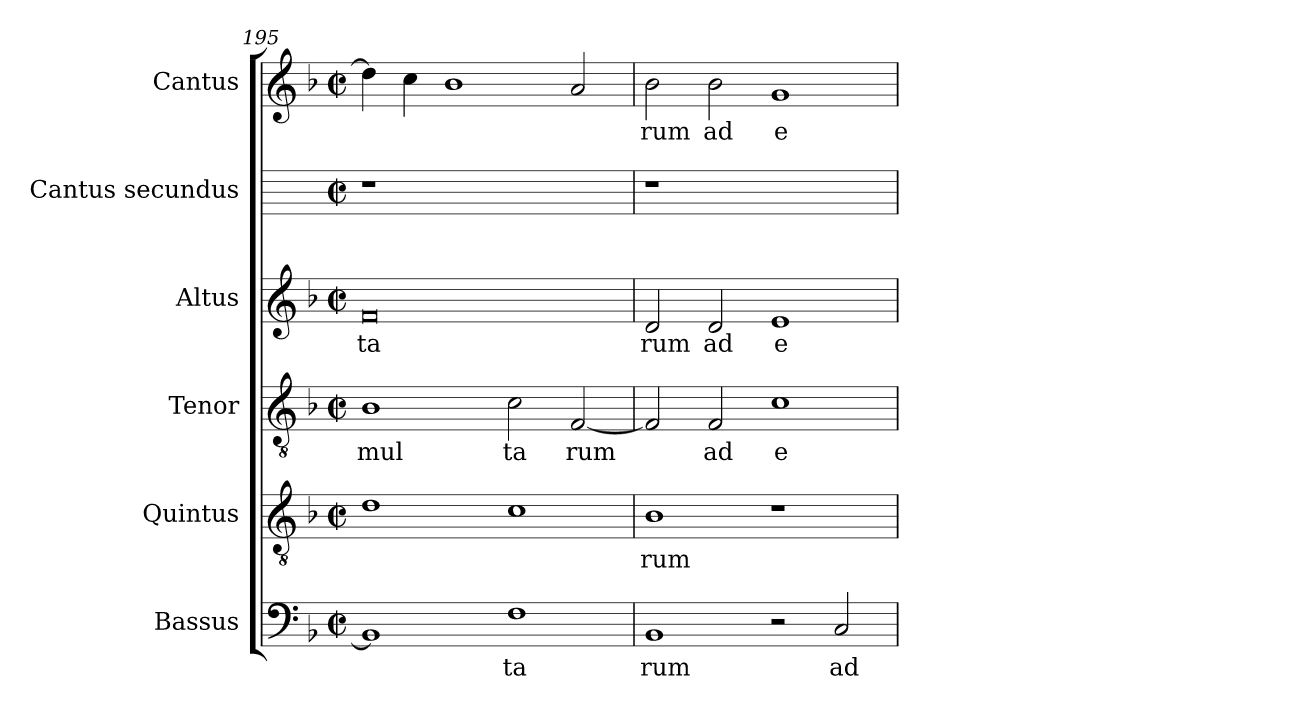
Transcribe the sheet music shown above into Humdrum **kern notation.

**kern	**text	**kern	**text	**kern	**text	**kern	**text	**kern	**kern	**text
*part6	*part6	*part5	*part5	*part4	*part4	*part3	*part3	*part2	*part1	*part1
*staff6	*staff6	*staff5	*staff5	*staff4	*staff4	*staff3	*staff3	*staff2	*staff1	*staff1
*I"Bassus	*	*I"Quintus	*	*I"Tenor	*	*I"Altus	*	*I"Cantus  secundus	*I"Cantus	*
*I'B	*	*I'Q	*	*I'T	*	*I'A	*	*	*I'C	*
*clefF4	*	*clefGv2	*	*clefGv2	*	*clefG2	*	*	*clefG2	*
*k[b-]	*	*k[b-]	*	*k[b-]	*	*k[b-]	*	*k[]	*k[b-]	*
*F:	*	*F:	*	*F:	*	*F:	*	*C:	*F:	*
*M2/2	*	*M2/2	*	*M2/2	*	*M2/2	*	*M2/2	*M2/2	*
*met(c|)	*	*met(c|)	*	*met(c|)	*	*met(c|)	*	*met(c|)	*met(c|)	*
=195	=195	=195	=195	=195	=195	=195	=195	=195	=195	=195
!	!LO:LY:b:cj	!	!LO:LY:b:cj	!	!LO:LY:b:cj	!	!LO:LY:b:cj	!	!	!LO:LY:b:cj
1BB-]	.	1d	.	1B-	mul	0f	ta	1r	4dd\]	.
!	!	!	!	!	!	!	!	!	!	!LO:LY:b:cj
.	.	.	.	.	.	.	.	.	4cc\	.
!	!	!	!	!	!	!	!	!	!	!LO:LY:b:cj
.	.	.	.	.	.	.	.	.	1b-	.
!	!LO:LY:b:cj	!	!LO:LY:b:cj	!	!LO:LY:b:cj	!	!	!	!	!
1F	ta	1c	.	2c\	ta	.	.	1ryy	.	.
!	!	!	!	!	!LO:LY:b:cj	!	!	!	!	!LO:LY:b:cj
.	.	.	.	[<2F/	rum	.	.	.	2a/	.
=196	=196	=196	=196	=196	=196	=196	=196	=196	=196	=196
!	!LO:LY:b:cj	!	!LO:LY:b:cj	!	!LO:LY:b:cj	!	!LO:LY:b:cj	!	!	!LO:LY:b:cj
1BB-	rum	1B-	rum	2F/]	.	2d/	rum	1r	2b-\	rum
!	!	!	!	!	!LO:LY:b:cj	!	!LO:LY:b:cj	!	!	!LO:LY:b:cj
.	.	.	.	2F/	ad	2d/	ad	.	2b-\	ad
!	!	!	!	!	!LO:LY:b:cj	!	!LO:LY:b:cj	!	!	!LO:LY:b:cj
2r	.	1r	.	1c	e	1e	e	1ryy	1g	e
!	!LO:LY:b:cj	!	!	!	!	!	!	!	!	!
2C/	ad	.	.	.	.	.	.	.	.	.
=	=	=	=	=	=	=	=	=	=	=
*-	*-	*-	*-	*-	*-	*-	*-	*-	*-	*-
